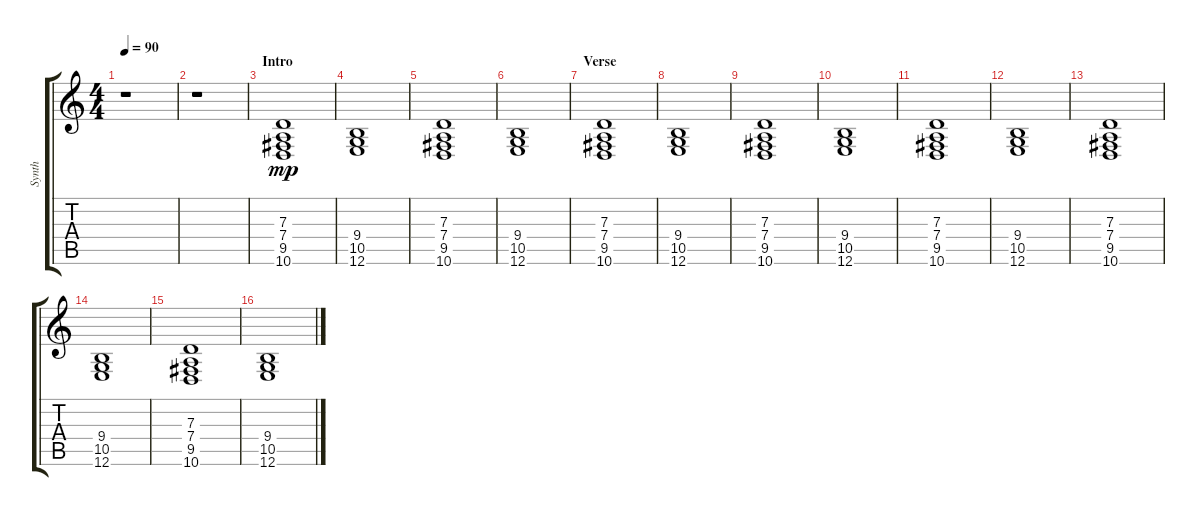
\track ("Synth" "Synth") {instrument pad2warm}
\staff {score tabs}
\tuning (E4 B3 G3 D3 A2 E2) {hide}
\ts (4 4)
\tempo 90
\clef g2
\ks c
r.1{dy mp instrument pad2warm} |
r.1 |
\section ("" "Intro")
(7.3 7.4 9.5 10.6).1 |
(9.4 10.5 12.6).1 |
(7.3 7.4 9.5 10.6).1 |
(9.4 10.5 12.6).1 |
\section ("" "Verse")
(7.3 7.4 9.5 10.6).1 |
(9.4 10.5 12.6).1 |
(7.3 7.4 9.5 10.6).1 |
(9.4 10.5 12.6).1 |
(7.3 7.4 9.5 10.6).1 |
(9.4 10.5 12.6).1 |
(7.3 7.4 9.5 10.6).1 |
(9.4 10.5 12.6).1 |
(7.3 7.4 9.5 10.6).1 |
(9.4 10.5 12.6).1
